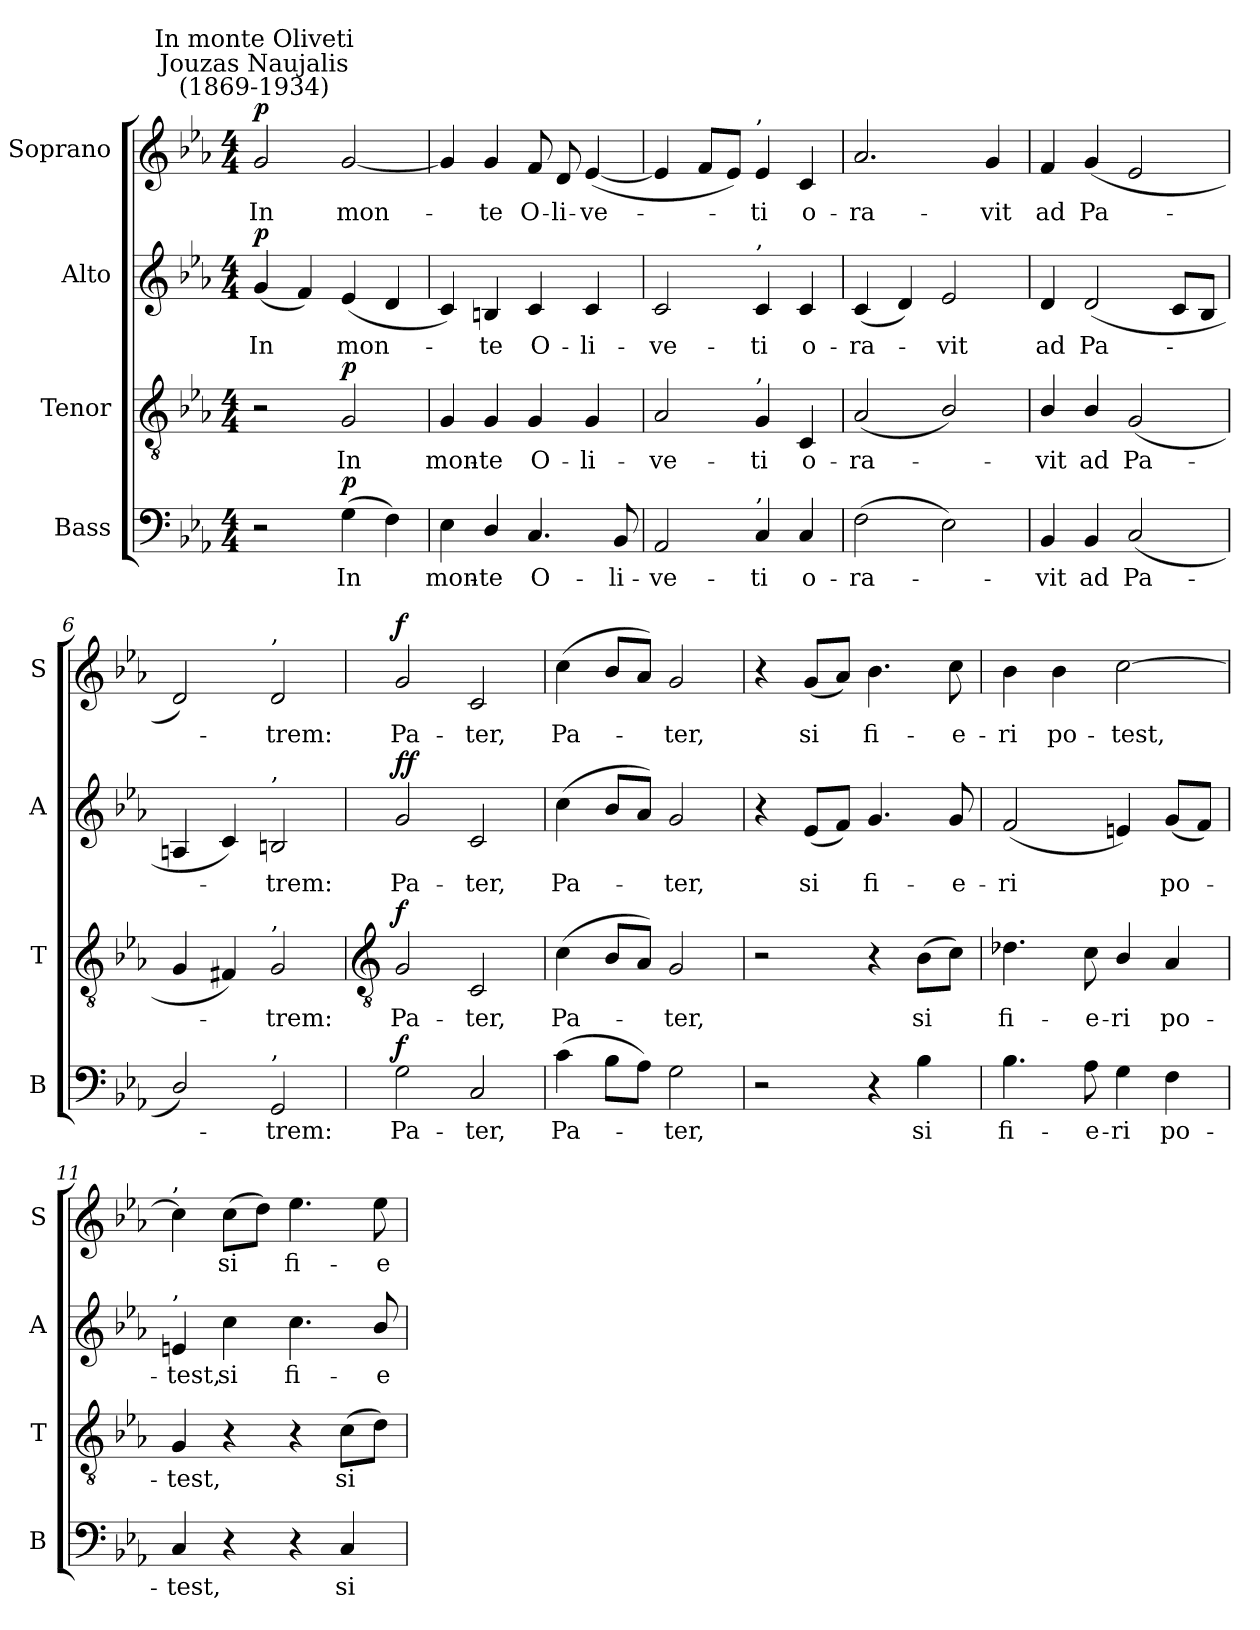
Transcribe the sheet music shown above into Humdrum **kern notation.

**kern	**text	**dynam	**kern	**text	**dynam	**kern	**text	**dynam	**kern	**text	**dynam
*part4	*part4	*part4	*part3	*part3	*part3	*part2	*part2	*part2	*part1	*part1	*part1
*staff4	*staff4	*staff4	*staff3	*staff3	*staff3	*staff2	*staff2	*staff2	*staff1	*staff1	*staff1
*I"Bass	*	*	*I"Tenor	*	*	*I"Alto	*	*	*I"Soprano	*	*
*I'B	*	*	*I'T	*	*	*I'A	*	*	*I'S	*	*
*clefF4	*	*	*clefGv2	*	*	*clefG2	*	*	*clefG2	*	*
*k[b-e-a-]	*	*	*k[b-e-a-]	*	*	*k[b-e-a-]	*	*	*k[b-e-a-]	*	*
*E-:	*	*	*E-:	*	*	*E-:	*	*	*E-:	*	*
*M4/4	*	*	*M4/4	*	*	*M4/4	*	*	*M4/4	*	*
=1	=1	=1	=1	=1	=1	=1	=1	=1	=1	=1	=1
!	!	!	!	!	!	!	!	!	!LO:TX:a:cj:t=Jouzas Naujalis\n(1869-1934)	!	!
!	!	!	!	!	!	!	!	!	!LO:TX:a:cj:t=In monte Oliveti	!	!
!	!	!	!	!	!	!	!LO:LY:b	!LO:DY:b	!	!LO:LY:b	!LO:DY:b
2r	.	.	2r	.	.	(<4g	In	p	2g	In	p
.	.	.	.	.	.	4f)	.	.	.	.	.
!	!LO:LY:b	!LO:DY:b	!	!LO:LY:b	!LO:DY:b	!	!LO:LY:b	!	!	!LO:LY:b	!
(>4G	In	p	2G	In	p	(<4e-	mon-	.	[2g	mon-	.
4F)	.	.	.	.	.	4d	.	.	.	.	.
=2	=2	=2	=2	=2	=2	=2	=2	=2	=2	=2	=2
!	!LO:LY:b	!	!	!LO:LY:b	!	!	!	!	!	!	!
4E-	mon-	.	4G	mon-	.	4c)	.	.	4g]	.	.
!	!LO:LY:b	!	!	!LO:LY:b	!	!	!LO:LY:b	!	!	!LO:LY:b	!
4D/	-te	.	4G	-te	.	4Bn	te	.	4g	te	.
!	!LO:LY:b	!	!	!LO:LY:b	!	!	!LO:LY:b	!	!	!LO:LY:b	!
4.C	O-	.	4G	O-	.	4c	O-	.	8f	O-	.
!	!	!	!	!	!	!	!	!	!	!LO:LY:b	!
.	.	.	.	.	.	.	.	.	8d	-li-	.
!	!	!	!	!LO:LY:b	!	!	!LO:LY:b	!	!	!LO:LY:b	!
.	.	.	4G	-li-	.	4c	-li-	.	(<[4e-	-ve-	.
!	!LO:LY:b	!	!	!	!	!	!	!	!	!	!
8BB-	-li-	.	.	.	.	.	.	.	.	.	.
=3	=3	=3	=3	=3	=3	=3	=3	=3	=3	=3	=3
!	!LO:LY:b	!	!	!LO:LY:b	!	!	!LO:LY:b	!	!	!	!
2AA-	-ve-	.	2A-	-ve-	.	2c	-ve-	.	4e-]	.	.
.	.	.	.	.	.	.	.	.	8fL	.	.
.	.	.	.	.	.	.	.	.	8e-J)	.	.
!	!	!	!	!	!	!	!	!	!LO:TX:a:t=,	!	!
!	!	!	!	!	!	!LO:TX:a:t=,	!	!	!	!	!
!	!	!	!LO:TX:a:t=,	!	!	!	!	!	!	!	!
!LO:TX:a:t=,	!	!	!	!	!	!	!	!	!	!	!
!	!LO:LY:b	!	!	!LO:LY:b	!	!	!LO:LY:b	!	!	!LO:LY:b	!
4C	-ti	.	4G	-ti	.	4c	-ti	.	4e-	ti	.
!	!LO:LY:b	!	!	!LO:LY:b	!	!	!LO:LY:b	!	!	!LO:LY:b	!
4C	o-	.	4C	o-	.	4c	o-	.	4c	o-	.
=4	=4	=4	=4	=4	=4	=4	=4	=4	=4	=4	=4
!	!LO:LY:b	!	!	!LO:LY:b	!	!	!LO:LY:b	!	!	!LO:LY:b	!
(>2F	-ra-	.	(<2A-	-ra-	.	(<4c	-ra-	.	2.a-	-ra-	.
.	.	.	.	.	.	4d)	.	.	.	.	.
!	!	!	!	!	!	!	!LO:LY:b	!	!	!	!
2E-)	.	.	2B-/)	.	.	2e-	vit	.	.	.	.
!	!	!	!	!	!	!	!	!	!	!LO:LY:b	!
.	.	.	.	.	.	.	.	.	4g	-vit	.
=5	=5	=5	=5	=5	=5	=5	=5	=5	=5	=5	=5
!	!LO:LY:b	!	!	!LO:LY:b	!	!	!LO:LY:b	!	!	!LO:LY:b	!
4BB-	vit	.	4B-/	vit	.	4d	ad	.	4f	ad	.
!	!LO:LY:b	!	!	!LO:LY:b	!	!	!LO:LY:b	!	!	!LO:LY:b	!
4BB-	ad	.	4B-/	ad	.	(<2d	Pa-	.	(<4g	Pa-	.
!	!LO:LY:b	!	!	!LO:LY:b	!	!	!	!	!	!	!
(<2C	Pa-	.	(<2G	Pa-	.	.	.	.	2e-	.	.
.	.	.	.	.	.	8cL	.	.	.	.	.
.	.	.	.	.	.	8B-J	.	.	.	.	.
=6	=6	=6	=6	=6	=6	=6	=6	=6	=6	=6	=6
2D/)	.	.	4G	.	.	4An	.	.	2d)	.	.
.	.	.	4F#X)	.	.	4c)	.	.	.	.	.
!	!	!	!	!	!	!	!	!	!LO:TX:a:t=,	!	!
!	!	!	!	!	!	!LO:TX:a:t=,	!	!	!	!	!
!	!	!	!LO:TX:a:t=,	!	!	!	!	!	!	!	!
!LO:TX:a:t=,	!	!	!	!	!	!	!	!	!	!	!
!	!LO:LY:b	!	!	!LO:LY:b	!	!	!LO:LY:b	!	!	!LO:LY:b	!
2GG	trem:	.	2G	trem:	.	2Bn	trem:	.	2d	trem:	.
!!LO:LB:g=z
=7	=7	=7	=7	=7	=7	=7	=7	=7	=7	=7	=7
*	*	*	*clefGv2	*	*	*	*	*	*	*	*
!	!LO:LY:b	!LO:DY:b	!	!LO:LY:b	!LO:DY:b	!	!LO:LY:b	!LO:DY:a	!	!LO:LY:b	!
!	!	!	!	!	!	!	!	!LO:DY:n=1:b	!	!	!LO:DY:b
2G	Pa-	f	2G	Pa-	f	2g	Pa-	f f	2g	Pa-	f
!	!LO:LY:b	!	!	!LO:LY:b	!	!	!LO:LY:b	!	!	!LO:LY:b	!
2C	-ter,	.	2C	-ter,	.	2c	-ter,	.	2c	-ter,	.
=8	=8	=8	=8	=8	=8	=8	=8	=8	=8	=8	=8
!	!LO:LY:b	!	!	!LO:LY:b	!	!	!LO:LY:b	!	!	!LO:LY:b	!
(>4c	Pa-	.	(<4c	Pa-	.	(<4cc	Pa-	.	(<4cc	Pa-	.
8B-L	.	.	8B-L	.	.	8b-L	.	.	8b-L	.	.
8A-J)	.	.	8A-J)	.	.	8a-J)	.	.	8a-J)	.	.
!	!LO:LY:b	!	!	!LO:LY:b	!	!	!LO:LY:b	!	!	!LO:LY:b	!
2G	ter,	.	2G	ter,	.	2g	ter,	.	2g	ter,	.
=9	=9	=9	=9	=9	=9	=9	=9	=9	=9	=9	=9
2r	.	.	2r	.	.	4r	.	.	4r	.	.
!	!	!	!	!	!	!	!LO:LY:b	!	!	!LO:LY:b	!
.	.	.	.	.	.	(<8e-L	si	.	(<8gL	si	.
.	.	.	.	.	.	8fJ)	.	.	8a-J)	.	.
!	!	!	!	!	!	!	!LO:LY:b	!	!	!LO:LY:b	!
4r	.	.	4r	.	.	4.g	fi-	.	4.b-	fi-	.
!	!LO:LY:b	!	!	!LO:LY:b	!	!	!	!	!	!	!
4B-	si	.	(>8B-L	si	.	.	.	.	.	.	.
!	!	!	!	!	!	!	!LO:LY:b	!	!	!LO:LY:b	!
.	.	.	8cJ)	.	.	8g	-e-	.	8cc	-e-	.
=10	=10	=10	=10	=10	=10	=10	=10	=10	=10	=10	=10
!	!LO:LY:b	!	!	!LO:LY:b	!	!	!LO:LY:b	!	!	!LO:LY:b	!
4.B-	fi-	.	4.d-X	fi-	.	(<2f	-ri	.	4b-	-ri	.
!	!	!	!	!	!	!	!	!	!	!LO:LY:b	!
.	.	.	.	.	.	.	.	.	4b-	po-	.
!	!LO:LY:b	!	!	!LO:LY:b	!	!	!	!	!	!	!
8A-	-e-	.	8c	-e-	.	.	.	.	.	.	.
!	!LO:LY:b	!	!	!LO:LY:b	!	!	!	!	!	!LO:LY:b	!
4G	-ri	.	4B-/	-ri	.	4en)	.	.	[2cc	-test,	.
!	!LO:LY:b	!	!	!LO:LY:b	!	!	!LO:LY:b	!	!	!	!
4F	po-	.	4A-	po-	.	(<8gL	po-	.	.	.	.
.	.	.	.	.	.	8fJ)	.	.	.	.	.
=11	=11	=11	=11	=11	=11	=11	=11	=11	=11	=11	=11
!	!	!	!	!	!	!	!	!	!LO:TX:a:t=,	!	!
!	!	!	!	!	!	!LO:TX:a:t=,	!	!	!	!	!
!	!LO:LY:b	!	!	!LO:LY:b	!	!	!LO:LY:b	!	!	!	!
4C	-test,	.	4G	-test,	.	4en	-test,	.	4cc]	.	.
!	!	!	!	!	!	!	!LO:LY:b	!	!	!LO:LY:b	!
4r	.	.	4r	.	.	4cc	si	.	(>8ccL	si	.
.	.	.	.	.	.	.	.	.	8ddJ)	.	.
!	!	!	!	!	!	!	!LO:LY:b	!	!	!LO:LY:b	!
4r	.	.	4r	.	.	4.cc	fi-	.	4.ee-	fi-	.
!	!LO:LY:b	!	!	!LO:LY:b	!	!	!	!	!	!	!
4C	si	.	(>8cL	si	.	.	.	.	.	.	.
!	!	!	!	!	!	!	!LO:LY:b	!	!	!LO:LY:b	!
.	.	.	8dJ)	.	.	8b-/	-e-	.	8ee-	-e-	.
=	=	=	=	=	=	=	=	=	=	=	=
*-	*-	*-	*-	*-	*-	*-	*-	*-	*-	*-	*-
